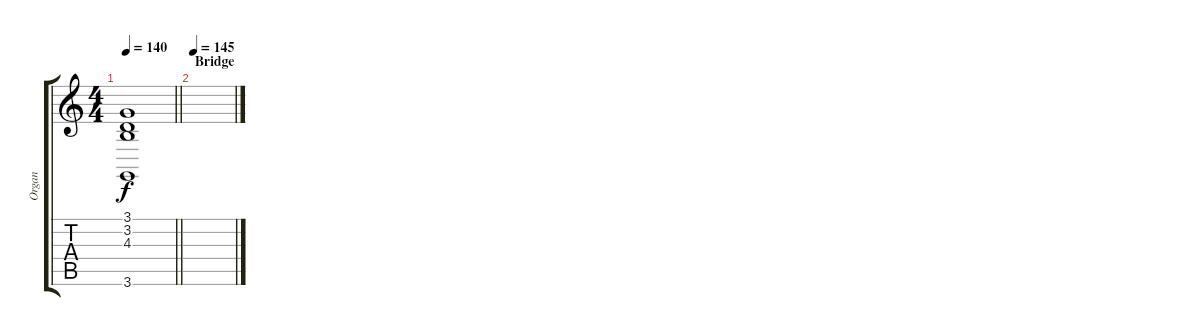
\track ("Organ" "Organ") {instrument drawbarorgan}
\staff {score tabs}
\tuning (E4 B3 G3 D3 A2 E2) {hide}
\ts (4 4)
\tempo 140
\clef g2
\barLineRight lightlight
\ks c
(3.1 3.2 4.3 3.6).1{dy f} |
\section ("" "Bridge")
\tempo 145
